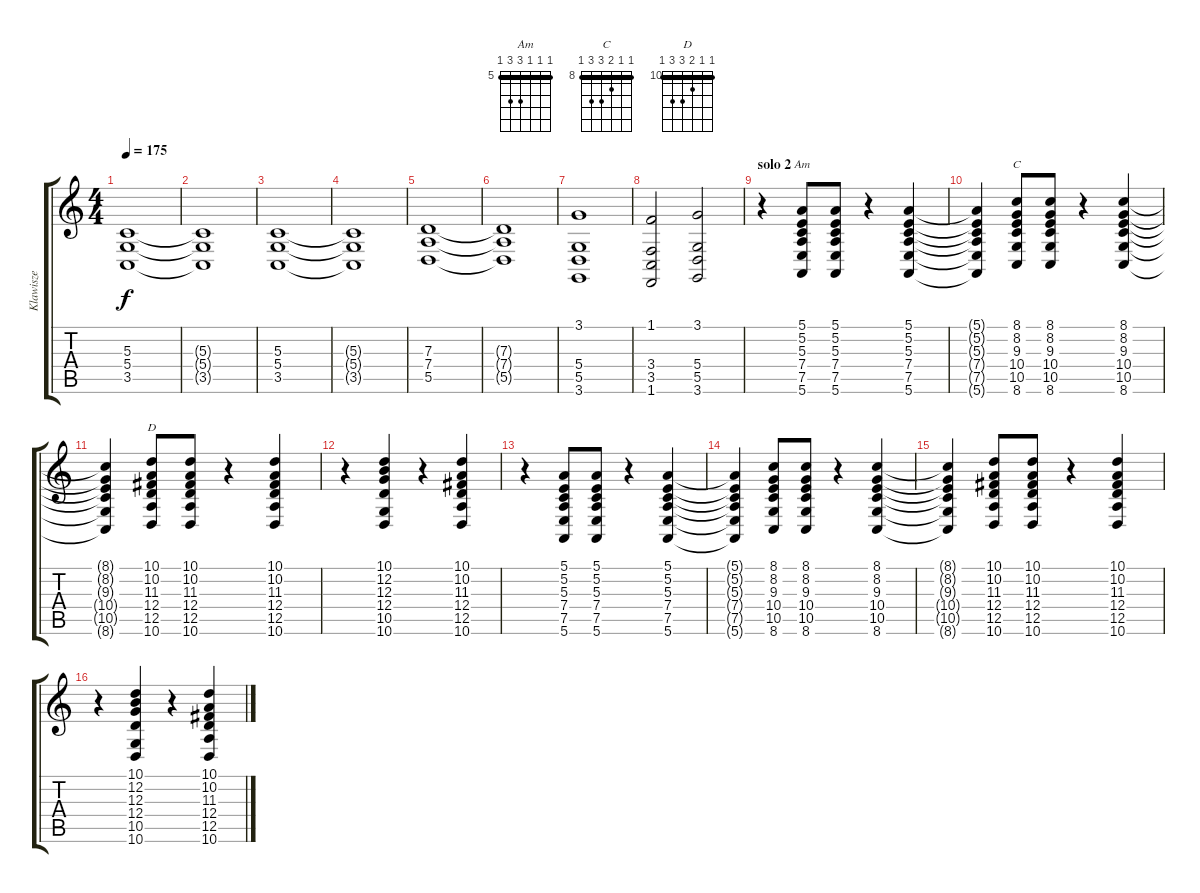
\track ("Klawisze" "Klawisze") {instrument acousticgrandpiano}
\staff {score tabs}
\tuning (E4 B3 G3 D3 A2 E2) {hide}
\chord ("Am" 5 5 5 7 7 5) {firstfret 5 barre 5}
\chord ("C" 8 8 9 10 10 8) {firstfret 8 barre 8}
\chord ("D" 10 10 11 12 12 10) {firstfret 10 barre 10}
\ts (4 4)
\tempo 175
\clef g2
\ks c
(5.3 5.4 3.5).1{dy f} |
(5.3{t} 5.4{t} 3.5{t}).1 |
(5.3 5.4 3.5).1 |
(5.3{t} 5.4{t} 3.5{t}).1 |
(7.3 7.4 5.5).1 |
(7.3{t} 7.4{t} 5.5{t}).1 |
(3.1 5.4 5.5 3.6).1 |
(1.1 3.4 3.5 1.6).2 (3.1 5.4 5.5 3.6).2 |
\section ("" "solo 2")
r.4 (5.1 5.2 5.3 7.4 7.5 5.6).8{ch "Am"} (5.1 5.2 5.3 7.4 7.5 5.6).8 r.4 (5.1 5.2 5.3 7.4 7.5 5.6).4 |
(5.1{t} 5.2{t} 5.3{t} 7.4{t} 7.5{t} 5.6{t}).4 (8.1 8.2 9.3 10.4 10.5 8.6).8{ch "C"} (8.1 8.2 9.3 10.4 10.5 8.6).8 r.4 (8.1 8.2 9.3 10.4 10.5 8.6).4 |
(8.1{t} 8.2{t} 9.3{t} 10.4{t} 10.5{t} 8.6{t}).4 (10.1 10.2 11.3 12.4 12.5 10.6).8{ch "D"} (10.1 10.2 11.3 12.4 12.5 10.6).8 r.4 (10.1 10.2 11.3 12.4 12.5 10.6).4 |
r.4 (10.1 12.2 12.3 12.4 10.5 10.6).4 r.4 (10.1 10.2 11.3 12.4 12.5 10.6).4 |
r.4 (5.1 5.2 5.3 7.4 7.5 5.6).8 (5.1 5.2 5.3 7.4 7.5 5.6).8 r.4 (5.1 5.2 5.3 7.4 7.5 5.6).4 |
(5.1{t} 5.2{t} 5.3{t} 7.4{t} 7.5{t} 5.6{t}).4 (8.1 8.2 9.3 10.4 10.5 8.6).8 (8.1 8.2 9.3 10.4 10.5 8.6).8 r.4 (8.1 8.2 9.3 10.4 10.5 8.6).4 |
(8.1{t} 8.2{t} 9.3{t} 10.4{t} 10.5{t} 8.6{t}).4 (10.1 10.2 11.3 12.4 12.5 10.6).8 (10.1 10.2 11.3 12.4 12.5 10.6).8 r.4 (10.1 10.2 11.3 12.4 12.5 10.6).4 |
r.4 (10.1 12.2 12.3 12.4 10.5 10.6).4 r.4 (10.1 10.2 11.3 12.4 12.5 10.6).4
